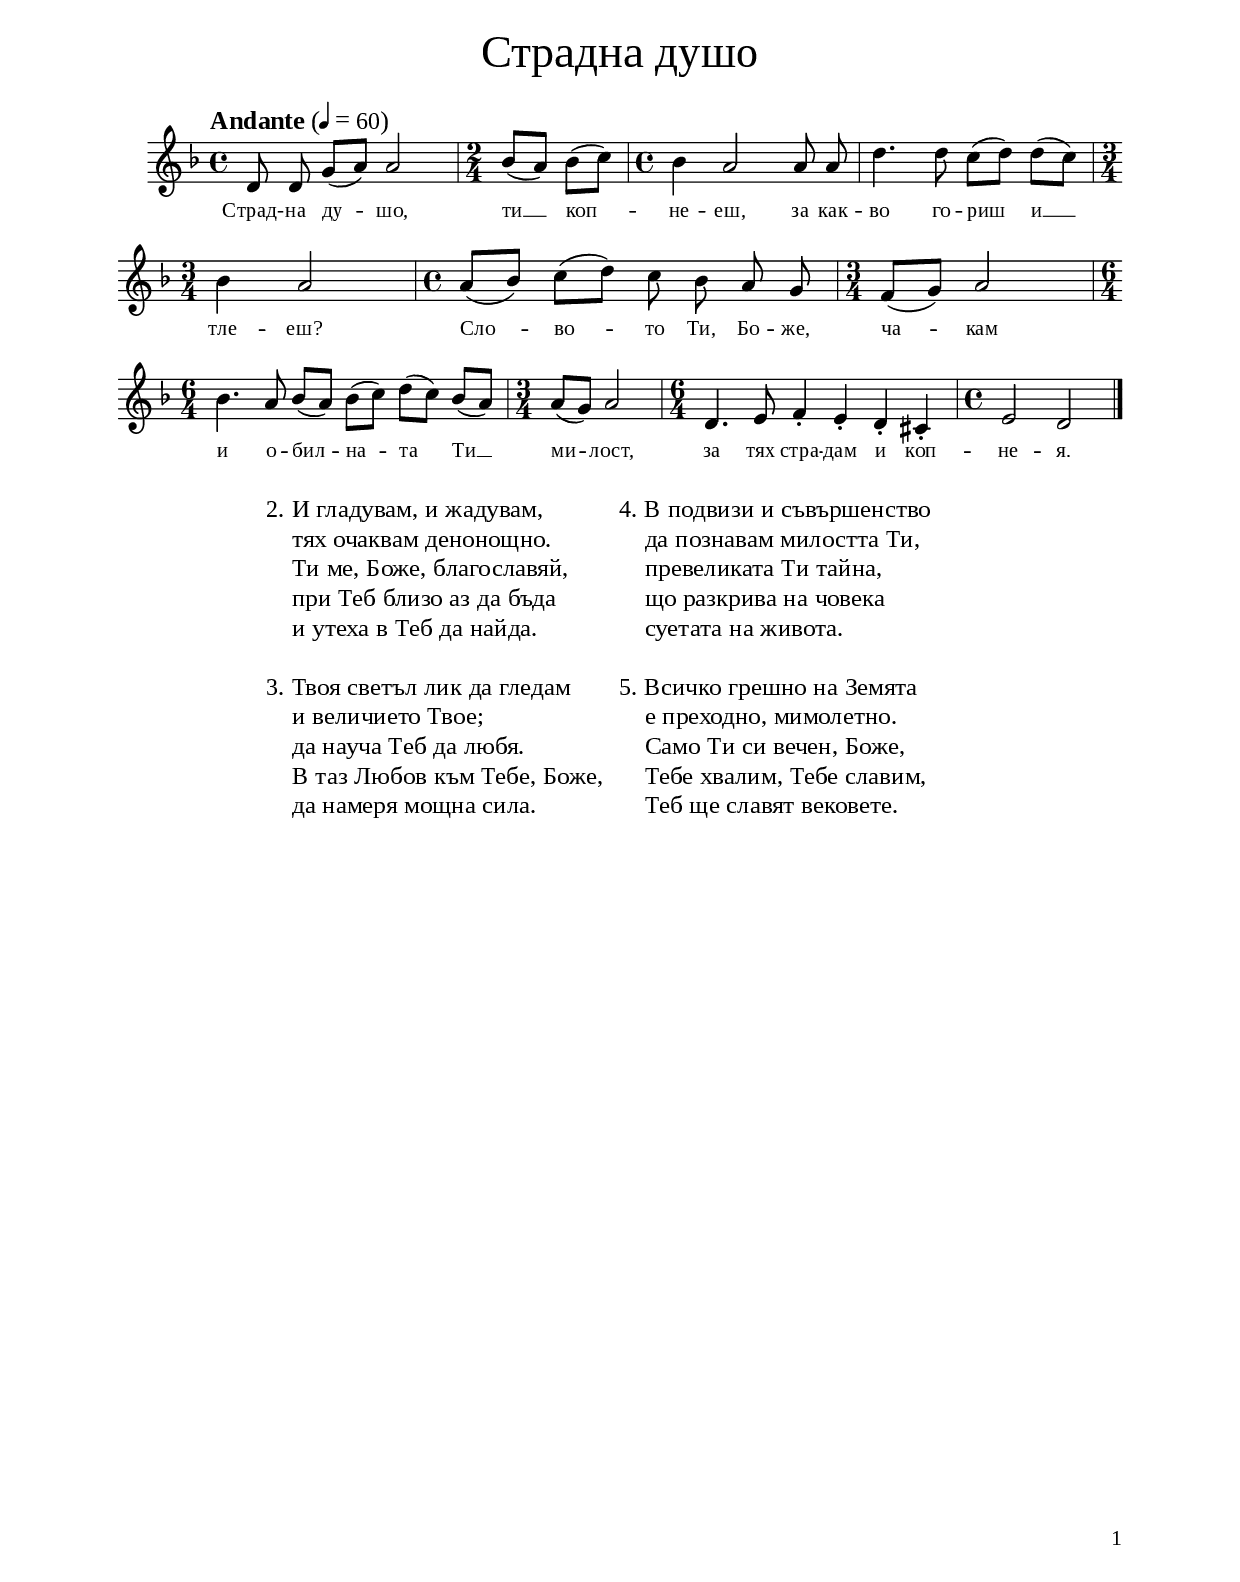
\version "2.24.3"

% include paper part and global functions
\include "include/globals.ily"

\bookpart {
  \label #'ref029
  \tocItem \markup "Страдна душо"
  \include "include/bookpart-paper.ily"
  \score {
    \include "include/score-layout.ily"

    \new Voice \absolute {
      \clef treble
      \key d \minor
      \time 4/4
      \tempoFunc "Andante" 4 "60"
      \autoBeamOff

      d'8 d' g'8 ([ a' ]) a'2 | \time 2/4 bes'8 ([ a' ])  bes' ([ c'' ])  |

      \time 4/4 bes'4 a'2 a'8 a' |
      d''4. d''8 c'' ([ d'' ]) d'' ([ c'' ]) | \break \time 3/4  bes'4 a'2 |
      \time 4/4  a'8 ([ bes' ]) c'' ([ d'' ]) c'' bes' a' g' |
      \time 3/4  f'8 ([ g' ]) a'2 | \break \time 6/4  bes'4. a'8 bes' ([ a' ]) bes' ([ c'' ]) d'' ([ c'' ]) bes' ([ a' ]) |
      \time 3/4  |a'8 ([ g'8 ]) a'2 | \time 6/4  d'4. e'8 f'4\staccato e'4\staccato d'\staccato cis'\staccato | \time 4/4  e'2 d' | \bar "|." \break

    }

    \addlyrics {
      "Страд-" -- на
      ду -- шо, ти __ коп -- не -- еш, за как -- во го --
      риш и __ тле -- еш? Сло -- во -- то Ти, Бо -- же,
      ча -- кам и о -- бил -- на -- та Ти __ ми -- лост,
      за тях стра -- дам и коп -- не -- я.}

      \header {
        title = \titleFunc #'ref_desc_3 "Страдна душо" "Stradna dušo"
      }

      \midi{}

    } % score


    \markup \abs-fontsize #12 {
      \hspace #15
      \override #`(baseline-skip . ,bgCoupletBaselineSkip) % affects space between column lines
      \column {
        \line {   2. И гладувам, и жадувам,}

        \line {   "   " тях очаквам денонощно.}

        \line {   "   " Ти ме, Боже, благославяй,}

        \line {   "   " при Теб близо аз да бъда}

        \line {   "   " и утеха в Теб да найда.}
        \line { " " }

        \line {   3. Твоя светъл лик да гледам}

        \line {   "   " и величието Твое;}

        \line {   "   " да науча Теб да любя.}

        \line {   "   " В таз Любов към Тебе, Боже,}

        \line {   "   " да намеря мощна сила.}




      }
      \hspace #1
      \override #`(baseline-skip . ,bgCoupletBaselineSkip)
      \column {



        \line {   4. В подвизи и съвършенство}

        \line {   "   " да познавам милостта Ти,}

        \line {   "   " превеликата Ти тайна,}

        \line {   "   " що разкрива на човека}

        \line {   "   " суетата на живота.}

        \line { " " }

        \line {    5. Всичко грешно на Земята}

        \line {   "   " е преходно, мимолетно.}

        \line {   "   " Само Ти си вечен, Боже,}

        \line {   "   " Тебе хвалим, Тебе славим,}

        \line {   "   " Теб ще славят вековете.}

      }
    } % markup

  } % bookpart
